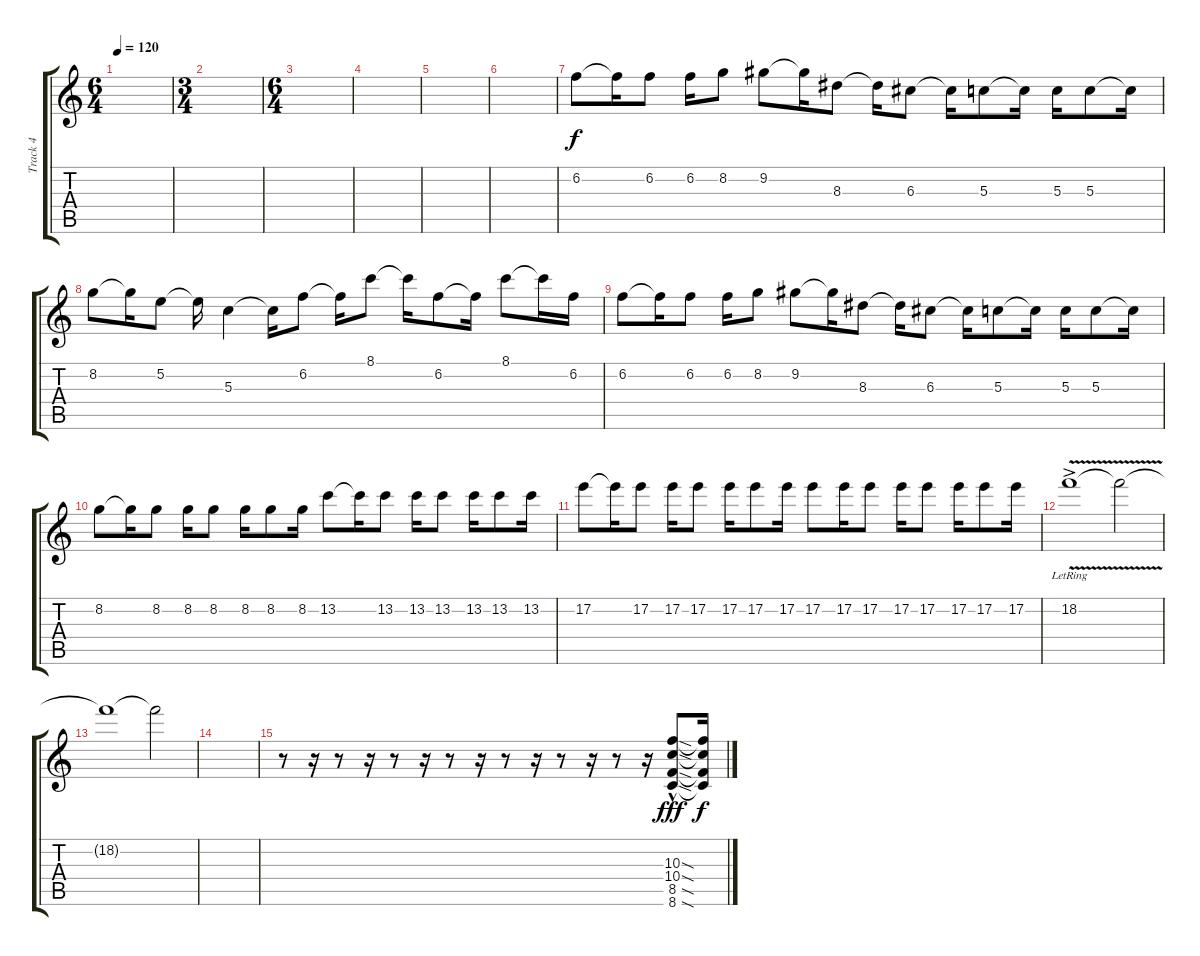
\track ("Track 4" "Track 4") {instrument overdrivenguitar}
\staff {score tabs}
\tuning (E4 B3 G3 D3 A2 E2) {hide}
\ts (6 4)
\tempo 120
\clef g2
\ks c
|
\ts (3 4)
|
\ts (6 4)
|
|
|
|
6.2.8 6.2{t}.16 6.2.8 6.2.16 8.2.8 9.2.8 9.2{t}.16 8.3.8 8.3{t}.16 6.3.8 6.3{t}.16 5.3.8 5.3{t}.16 5.3.16 5.3.8 5.3{t}.16 |
8.2.8 8.2{t}.16 5.2.8 5.2{t}.16 5.3.4 5.3{t}.16 6.2.8 6.2{t}.16 8.1.8 8.1{t}.16 6.2.8 6.2{t}.16 8.1.8 8.1{t}.16 6.2.16 |
6.2.8 6.2{t}.16 6.2.8 6.2.16 8.2.8 9.2.8 9.2{t}.16 8.3.8 8.3{t}.16 6.3.8 6.3{t}.16 5.3.8 5.3{t}.16 5.3.16 5.3.8 5.3{t}.16 |
8.2.8 8.2{t}.16 8.2.8 8.2.16 8.2.8 8.2.16 8.2.8 8.2.16 13.2.8 13.2{t}.16 13.2.8 13.2.16 13.2.8 13.2.16 13.2.8 13.2.16 |
17.2.8 17.2{t}.16 17.2.8 17.2.16 17.2.8 17.2.16 17.2.8 17.2.16 17.2.8 17.2.16 17.2.8 17.2.16 17.2.8 17.2.16 17.2.8 17.2.16 |
18.2{v ac lr}.1 18.2{t}.2 |
18.2{t}.1{dy f} 18.2{t}.2 |
|
r.8 r.16 r.8 r.16 r.8 r.16 r.8 r.16 r.8 r.16 r.8 r.16 r.8 r.16 (10.3{sod hac} 10.4{sod hac} 8.5{sod hac} 8.6{sod hac}).8{dy fff} (10.3{t} 10.4{t} 8.5{t} 8.6{t}).16{dy f}
